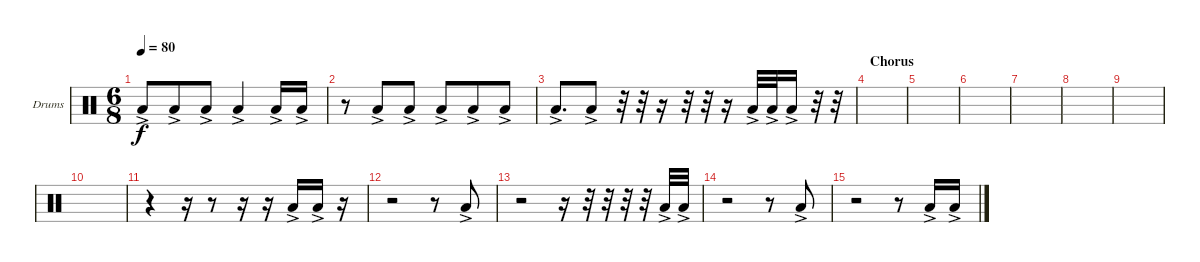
\defaultSystemsLayout 4
\bracketExtendMode groupsimilarinstruments
\firstSystemTrackNameOrientation horizontal
\otherSystemsTrackNameOrientation horizontal
\track ("Tom 03" "Drums") {instrument percussion}
\staff {score}
\articulation defaults
\ts (6 8)
\tempo 80
\clef neutral
\scale
0.333333
\ks c "Low Tom (hit)"{ac}.8{dy f} "Low Tom (hit)"{ac}.8 "Low Tom (hit)"{ac}.8 "Low Tom (hit)"{ac}.4 "Low Tom (hit)"{ac}.16 "Low Tom (hit)"{ac}.16
|
\scale
0.333333 r.8 "Low Tom (hit)"{ac}.8 "Low Tom (hit)"{ac}.8 "Low Tom (hit)"{ac}.8 "Low Tom (hit)"{ac}.8 "Low Tom (hit)"{ac}.8 |
\scale
0.333333 "Low Tom (hit)"{ac}.8{d} "Low Tom (hit)"{ac}.8 r.32 r.32 r.16 r.32 r.32 r.16 "Low Tom (hit)"{ac}.32 "Low Tom (hit)"{ac}.32 "Low Tom (hit)"{ac}.16 r.32 r.32 |
\section ("" "Chorus")
\scale
0.333333 |
\scale
0.333333 |
\scale
0.333333 |
\scale
0.333333 |
\scale
0.333333 |
\scale
0.333333 |
\scale
0.333333 |
\scale
0.333333 r.4 r.16 r.8 r.16 r.16 "Low Tom (hit)"{ac}.16 "Low Tom (hit)"{ac}.16 r.16 |
\scale
0.333333 r.2 r.8 "Low Tom (hit)"{ac}.8 |
\scale
0.333333 r.2 r.16 r.32 r.32 r.32 r.32 "Low Tom (hit)"{ac}.32 "Low Tom (hit)"{ac}.32 |
\scale
0.333333 r.2 r.8 "Low Tom (hit)"{ac}.8 |
\scale
0.333333 r.2 r.8 "Low Tom (hit)"{ac}.16 "Low Tom (hit)"{ac}.16 |
\scale
0.333333
